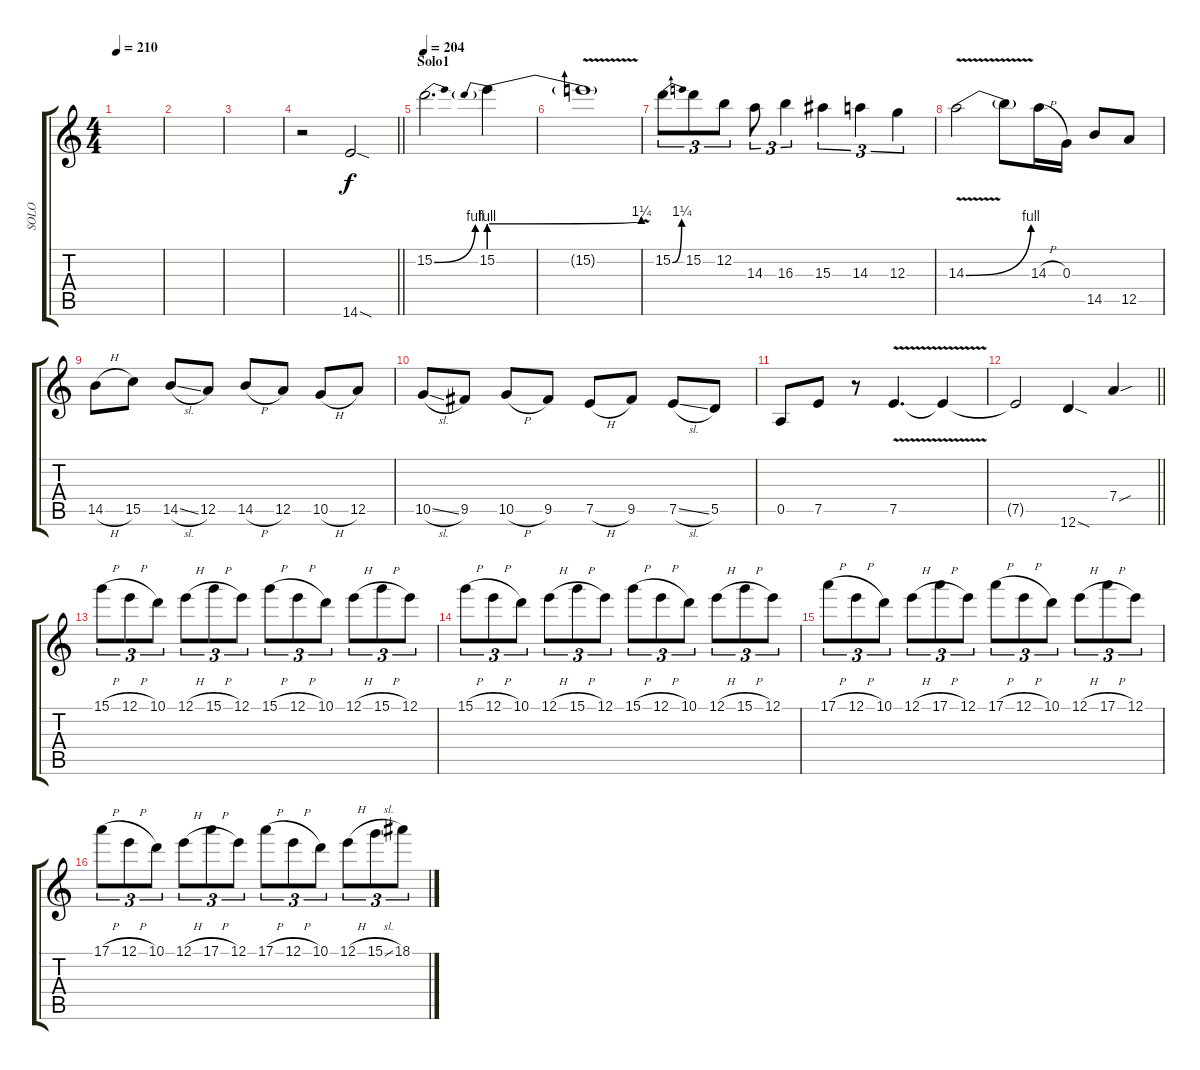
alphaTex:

\track ("SOLO" "SOLO") {instrument distortionguitar}
\staff {score tabs}
\tuning (E4 B3 G3 D3 A2 D2) {hide}
\ts (4 4)
\tempo 210
\clef g2
\ks c
|
|
|
\barLineRight lightlight
r.2 14.6{sod}.2 |
\section ("" "Solo1")
\tempo 204
15.2{be (bend 0 0 60 4)}.2{d} 15.2{be (prebendbend 0 4 60 5)}.4 |
15.2{v t}.1 |
15.2{be (bend 0 0 60 5)}.8{tu (3 2)} 15.2.8{tu (3 2)} 12.2.8{tu (3 2)} 14.3.8{tu (3 2)} 16.3.4{tu (3 2)} 15.3.4{tu (3 2)} 14.3.4{tu (3 2)} 12.3.4{tu (3 2)} |
14.3{be (bend 0 0 60 4) v}.2 14.3{t}.8 14.3{h}.16 0.3.16 14.5.8 12.5.8 |
14.5{h}.8 15.5.8 14.5{sl}.8 12.5.8 14.5{h}.8 12.5.8 10.5{h}.8 12.5.8 |
10.5{sl}.8 9.5.8 10.5{h}.8 9.5.8 7.5{h}.8 9.5.8 7.5{sl}.8 5.5.8 |
0.5.8 7.5.8 r.8 7.5{v}.4{d} 7.5{t}.4 |
\barLineRight lightlight
7.5{t}.2 12.6{sod}.4 7.4{sou}.4 |
15.1{h}.8{tu (3 2)} 12.1{h}.8{tu (3 2)} 10.1.8{tu (3 2)} 12.1{h}.8{tu (3 2)} 15.1{h}.8{tu (3 2)} 12.1.8{tu (3 2)} 15.1{h}.8{tu (3 2)} 12.1{h}.8{tu (3 2)} 10.1.8{tu (3 2)} 12.1{h}.8{tu (3 2)} 15.1{h}.8{tu (3 2)} 12.1.8{tu (3 2)} |
15.1{h}.8{tu (3 2)} 12.1{h}.8{tu (3 2)} 10.1.8{tu (3 2)} 12.1{h}.8{tu (3 2)} 15.1{h}.8{tu (3 2)} 12.1.8{tu (3 2)} 15.1{h}.8{tu (3 2)} 12.1{h}.8{tu (3 2)} 10.1.8{tu (3 2)} 12.1{h}.8{tu (3 2)} 15.1{h}.8{tu (3 2)} 12.1.8{tu (3 2)} |
17.1{h}.8{tu (3 2)} 12.1{h}.8{tu (3 2)} 10.1.8{tu (3 2)} 12.1{h}.8{tu (3 2)} 17.1{h}.8{tu (3 2)} 12.1.8{tu (3 2)} 17.1{h}.8{tu (3 2)} 12.1{h}.8{tu (3 2)} 10.1.8{tu (3 2)} 12.1{h}.8{tu (3 2)} 17.1{h}.8{tu (3 2)} 12.1.8{tu (3 2)} |
17.1{h}.8{tu (3 2)} 12.1{h}.8{tu (3 2)} 10.1.8{tu (3 2)} 12.1{h}.8{tu (3 2)} 17.1{h}.8{tu (3 2)} 12.1.8{tu (3 2)} 17.1{h}.8{tu (3 2)} 12.1{h}.8{tu (3 2)} 10.1.8{tu (3 2)} 12.1{h}.8{tu (3 2)} 15.1{sl}.8{tu (3 2)} 18.1.8{tu (3 2)}
